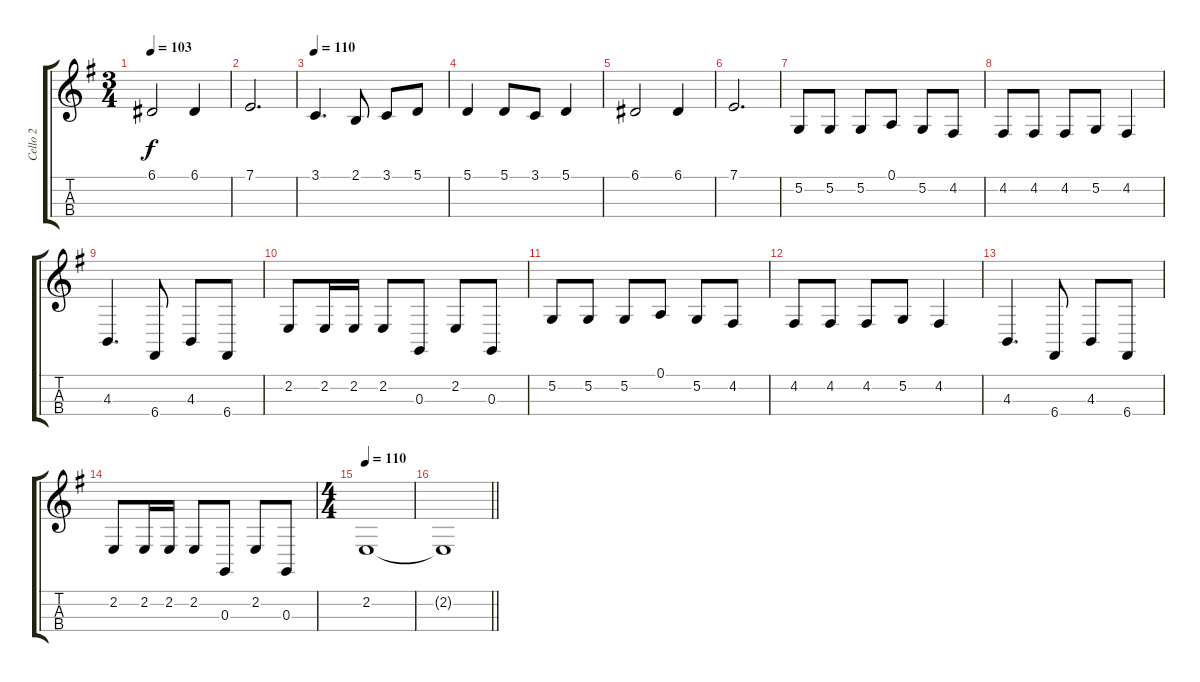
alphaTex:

\track ("Cello 2" "Cello 2") {instrument cello}
\staff {score tabs}
\tuning (A3 D3 G2 C2) {hide}
\ts (3 4)
\tempo 103
\clef g2
\ks g
6.1.2{dy f} 6.1.4 |
7.1.2{d} |
\tempo 110
3.1.4{d} 2.1.8 3.1.8 5.1.8 |
5.1.4 5.1.8 3.1.8 5.1.4 |
6.1.2 6.1.4 |
7.1.2{d} |
5.2.8 5.2.8 5.2.8 0.1.8 5.2.8 4.2.8 |
4.2.8 4.2.8 4.2.8 5.2.8 4.2.4 |
4.3.4{d} 6.4.8 4.3.8 6.4.8 |
2.2.8 2.2.16 2.2.16 2.2.8 0.3.8 2.2.8 0.3.8 |
5.2.8 5.2.8 5.2.8 0.1.8 5.2.8 4.2.8 |
4.2.8 4.2.8 4.2.8 5.2.8 4.2.4 |
4.3.4{d} 6.4.8 4.3.8 6.4.8 |
2.2.8 2.2.16 2.2.16 2.2.8 0.3.8 2.2.8 0.3.8 |
\ts (4 4)
\tempo 110
2.2.1{volume 1} |
\barLineRight lightlight
2.2{t}.1
